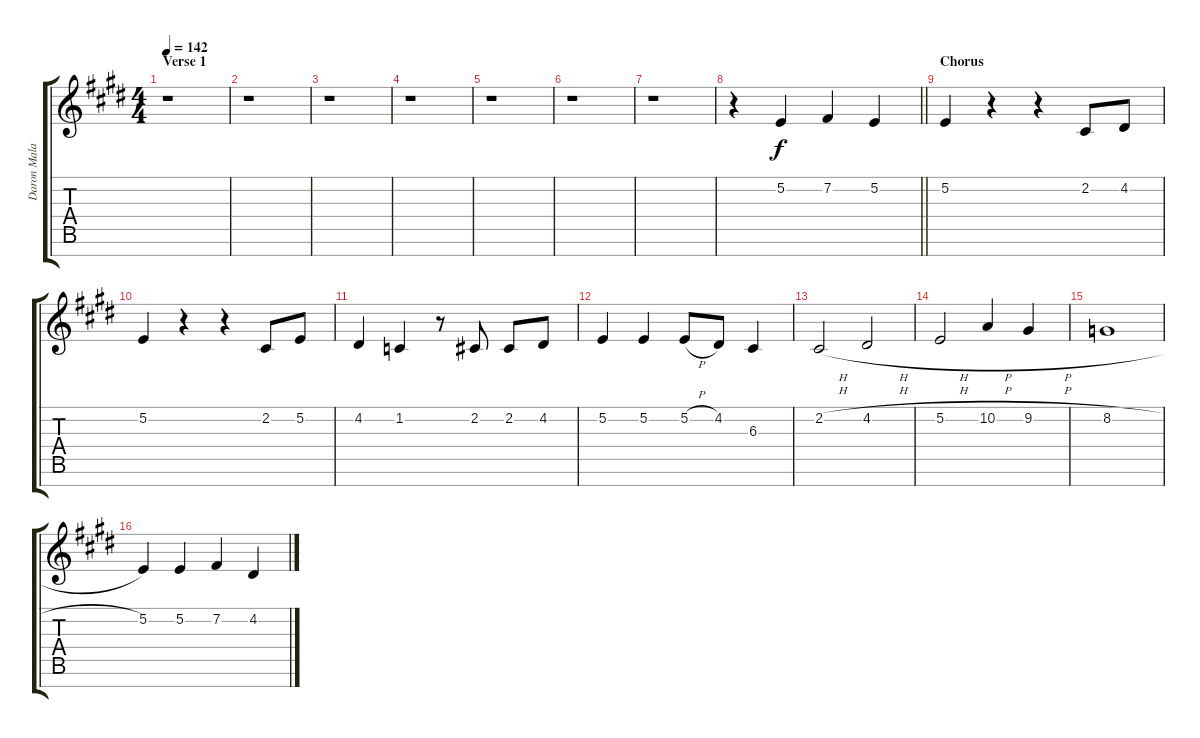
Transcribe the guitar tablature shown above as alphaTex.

\track ("Daron Malakian [Vocals]" "Daron Mala") {instrument clarinet}
\staff {score tabs}
\tuning (E4 B3 G3 D3 A2 E2 B1) {hide}
\ts (4 4)
\section ("" "Verse 1")
\tempo 142
\clef g2
\ks c#minor
r.1{dy f} |
r.1 |
r.1 |
r.1 |
r.1 |
r.1 |
r.1 |
\barLineRight lightlight
r.4 5.2.4 7.2.4 5.2.4 |
\section ("" "Chorus")
5.2.4 r.4 r.4 2.2.8 4.2.8 |
5.2.4 r.4 r.4 2.2.8 5.2.8 |
4.2.4 1.2.4 r.8 2.2.8 2.2.8 4.2.8 |
5.2.4 5.2.4 5.2{h}.8 4.2.8 6.3.4 |
2.2{h}.2 4.2{h}.2 |
5.2{h}.2 10.2{h}.4 9.2{h}.4 |
8.2{h}.1 |
5.2.4 5.2.4 7.2.4 4.2.4
